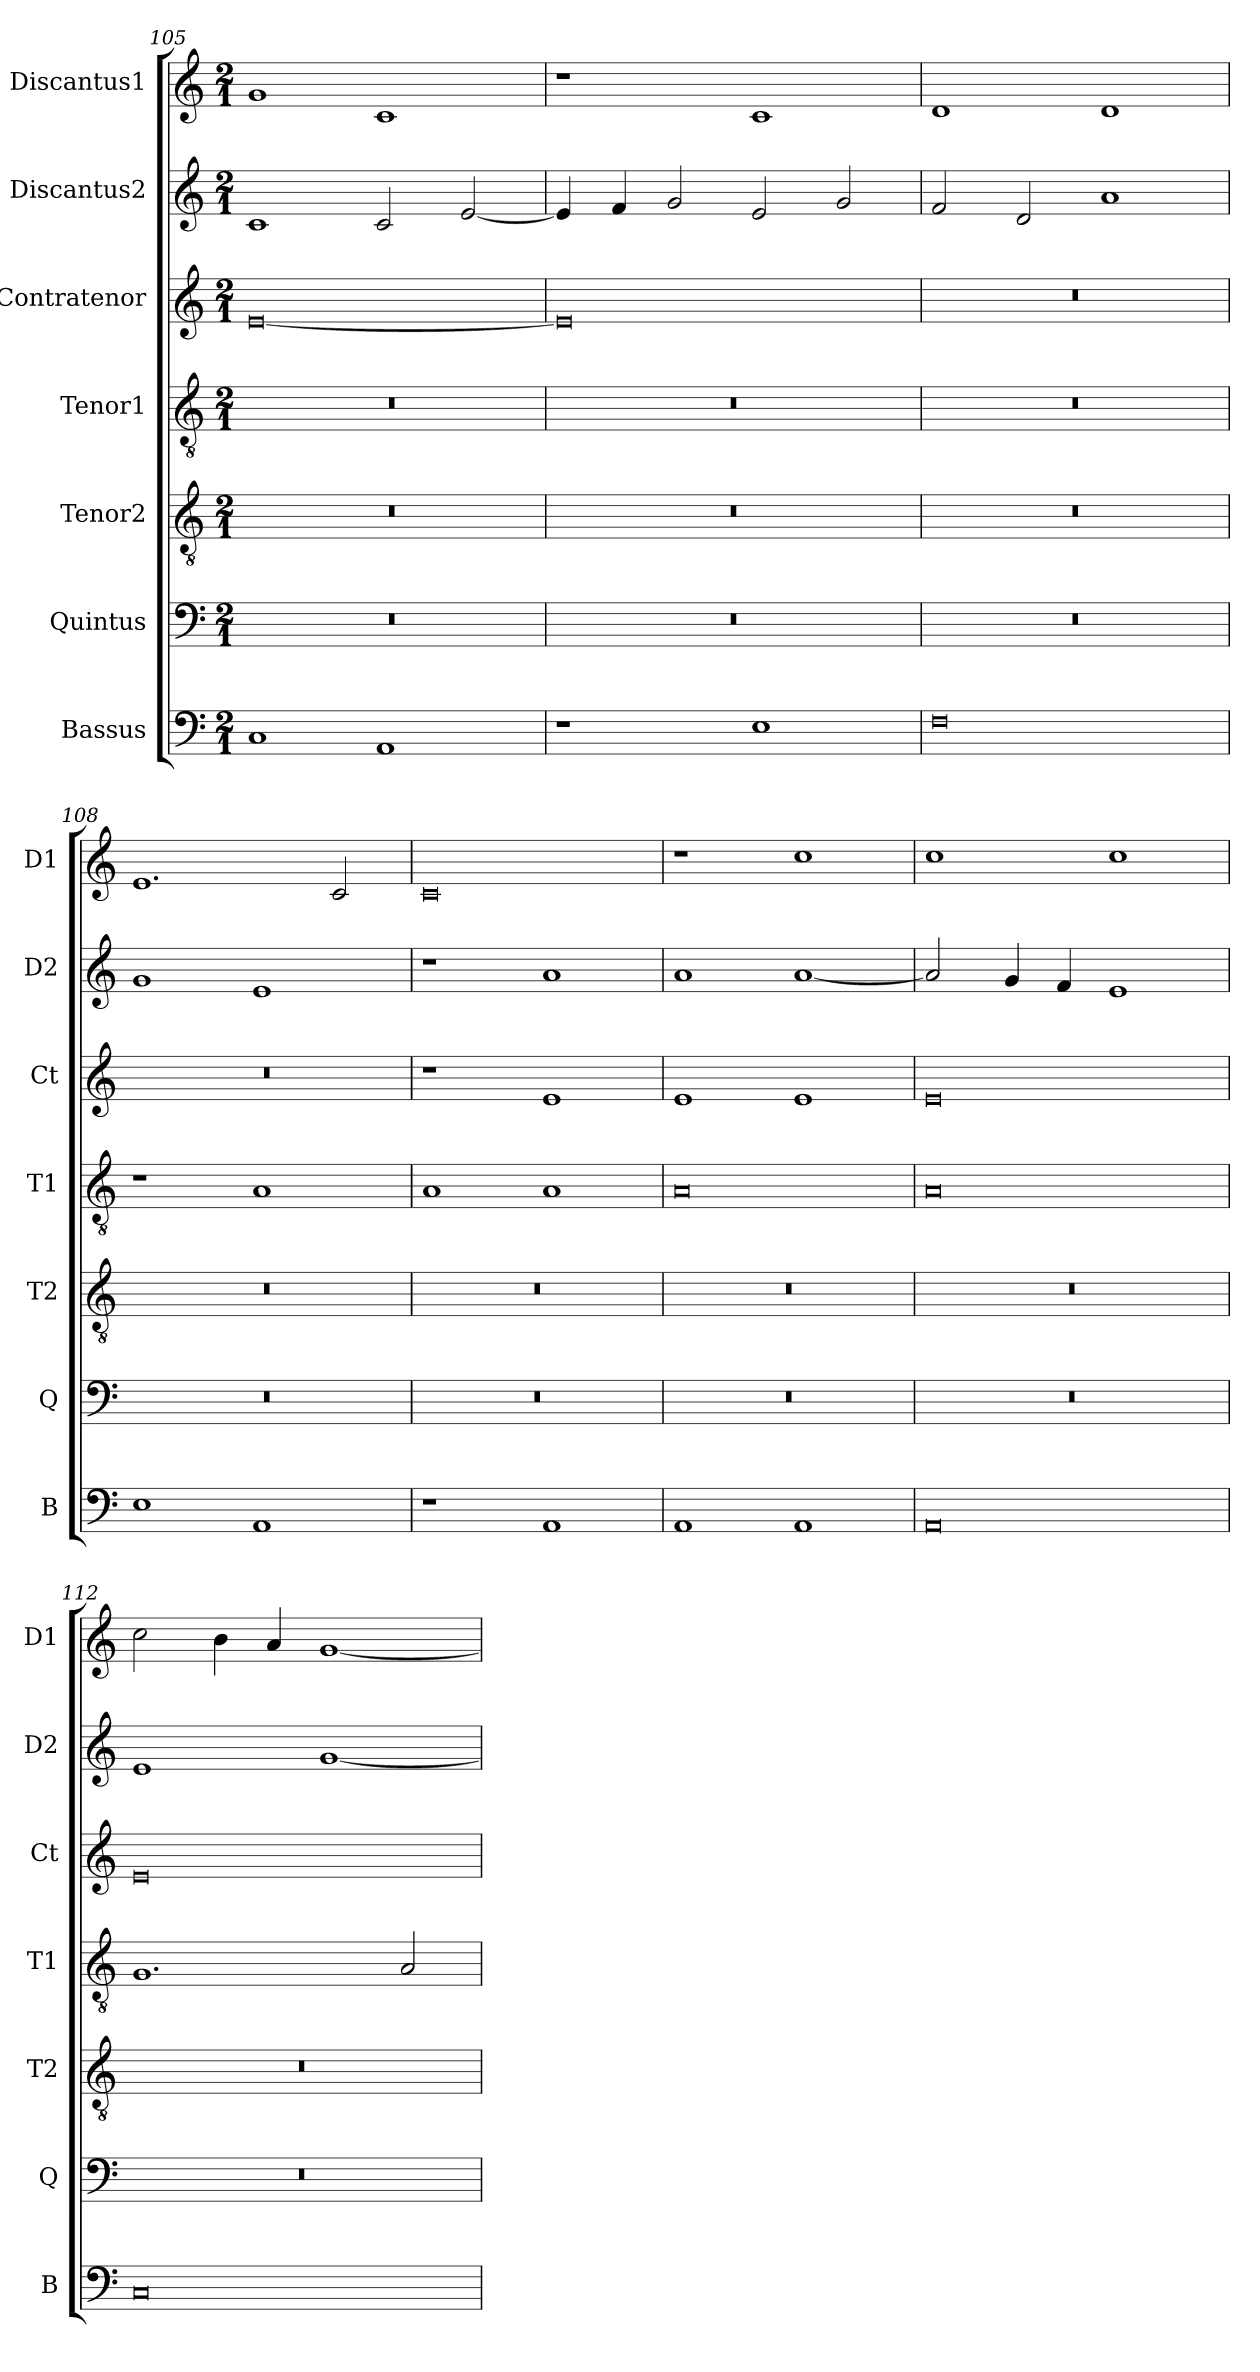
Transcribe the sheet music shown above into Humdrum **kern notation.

**kern	**kern	**kern	**kern	**kern	**kern	**kern
*part7	*part6	*part5	*part4	*part3	*part2	*part1
*staff7	*staff6	*staff5	*staff4	*staff3	*staff2	*staff1
*I"Bassus	*I"Quintus	*I"Tenor2	*I"Tenor1	*I"Contratenor	*I"Discantus2	*I"Discantus1
*I'B	*I'Q	*I'T2	*I'T1	*I'Ct	*I'D2	*I'D1
*clefF4	*clefF4	*clefGv2	*clefGv2	*clefG2	*clefG2	*clefG2
*k[]	*k[]	*k[]	*k[]	*k[]	*k[]	*k[]
*M2/1	*M2/1	*M2/1	*M2/1	*M2/1	*M2/1	*M2/1
=105	=105	=105	=105	=105	=105	=105
1C	0r	0r	0r	[0e	1c	1g
1AA	.	.	.	.	2c/	1c
.	.	.	.	.	[2e/	.
=106	=106	=106	=106	=106	=106	=106
1r	0r	0r	0r	0e]	4e/]	1r
.	.	.	.	.	4f/	.
.	.	.	.	.	2g/	.
1E	.	.	.	.	2e/	1c
.	.	.	.	.	2g/	.
=107	=107	=107	=107	=107	=107	=107
0F	0r	0r	0r	0r	2f/	1d
.	.	.	.	.	2d/	.
.	.	.	.	.	1a	1d
=108	=108	=108	=108	=108	=108	=108
1E	0r	0r	1r	0r	1g	1.e
1AA	.	.	1A	.	1e	.
.	.	.	.	.	.	2c/
=109	=109	=109	=109	=109	=109	=109
1r	0r	0r	1A	1r	1r	0c
1AA	.	.	1A	1e	1a	.
=110	=110	=110	=110	=110	=110	=110
1AA	0r	0r	0A	1e	1a	1r
1AA	.	.	.	1e	[1a	1cc
=111	=111	=111	=111	=111	=111	=111
0AA	0r	0r	0A	0e	2a/]	1cc
.	.	.	.	.	4g/	.
.	.	.	.	.	4f/	.
.	.	.	.	.	1e	1cc
=112	=112	=112	=112	=112	=112	=112
0C	0r	0r	1.G	0e	1e	2cc\
.	.	.	.	.	.	4b\
.	.	.	.	.	.	4a/
.	.	.	.	.	[1g	[1g
.	.	.	2A/	.	.	.
=	=	=	=	=	=	=
*-	*-	*-	*-	*-	*-	*-
